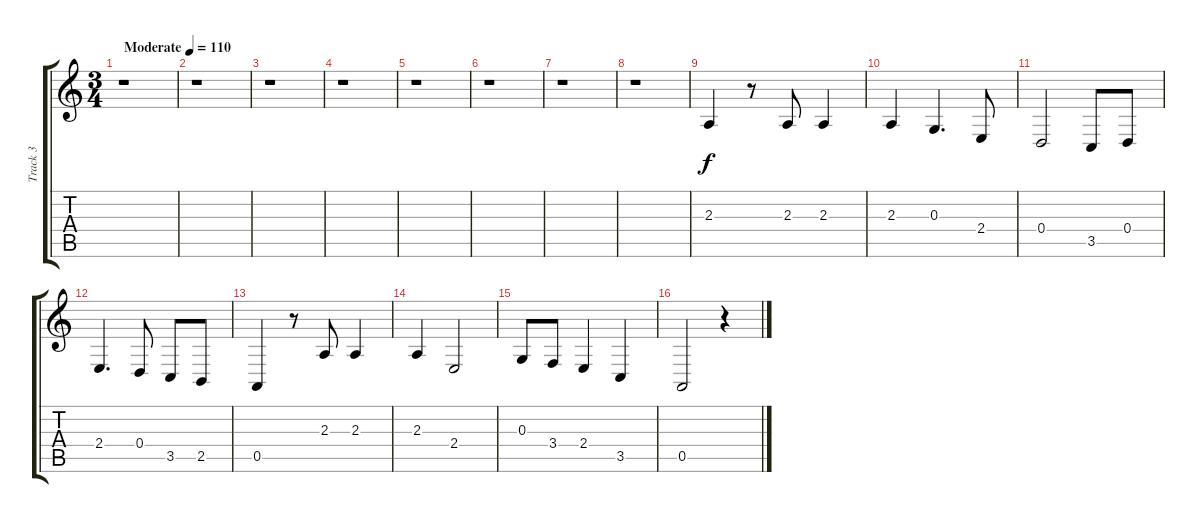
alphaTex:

\track ("Track 3" "Track 3") {instrument flute}
\staff {score tabs}
\tuning (E4 B3 G3 D3 A2 E2) {hide}
\ts (3 4)
\tempo (110 "Moderate")
\clef g2
\ks c
r.1{dy f instrument flute} |
r.1 |
r.1 |
r.1 |
r.1 |
r.1 |
r.1 |
r.1 |
2.3.4 r.8 2.3.8 2.3.4 |
2.3.4 0.3.4{d} 2.4.8 |
0.4.2 3.5.8 0.4.8 |
2.4.4{d} 0.4.8 3.5.8 2.5.8 |
0.5.4 r.8 2.3.8 2.3.4 |
2.3.4 2.4.2 |
0.3.8 3.4.8 2.4.4 3.5.4 |
0.5.2 r.4
